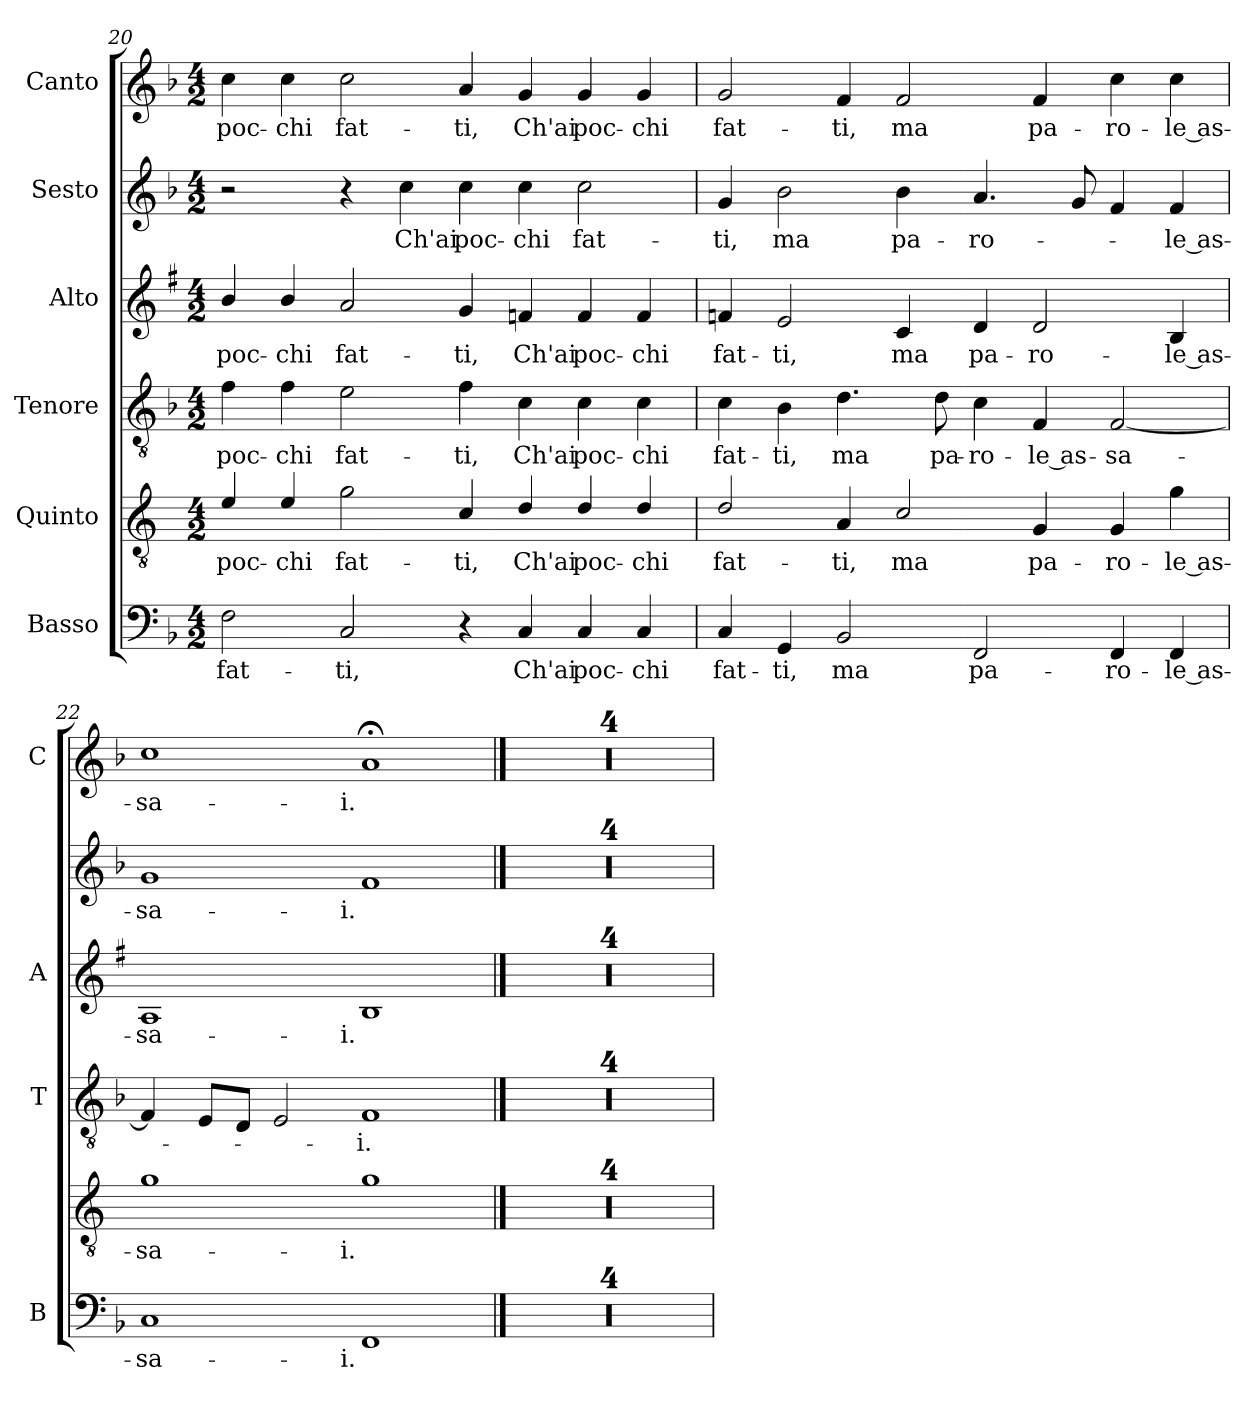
**kern	**text	**kern	**text	**kern	**text	**kern	**text	**kern	**text	**kern	**text
*part6	*part6	*part5	*part5	*part4	*part4	*part3	*part3	*part2	*part2	*part1	*part1
*staff6	*staff6	*staff5	*staff5	*staff4	*staff4	*staff3	*staff3	*staff2	*staff2	*staff1	*staff1
*I"Basso	*	*I"Quinto	*	*I"Tenore	*	*I"Alto	*	*I"Sesto	*	*I"Canto	*
*I'B	*	*	*	*I'T	*	*I'A	*	*	*	*I'C	*
*clefF4	*	*clefGv2	*	*clefGv2	*	*clefG2	*	*clefG2	*	*clefG2	*
*	*	*ITrd4c7	*	*	*	*ITrd1c2	*	*	*	*	*
*k[b-]	*	*k[b-]	*	*k[b-]	*	*k[b-]	*	*k[b-]	*	*k[b-]	*
*F:	*	*F:	*	*F:	*	*F:	*	*F:	*	*F:	*
*M4/2	*	*M4/2	*	*M4/2	*	*M4/2	*	*M4/2	*	*M4/2	*
=20	=20	=20	=20	=20	=20	=20	=20	=20	=20	=20	=20
!	!LO:LY:b	!	!LO:LY:b	!	!LO:LY:b	!	!LO:LY:b	!	!	!	!LO:LY:b
2F\	fat-	4A/	poc-	4f\	poc-	4a/	poc-	2r	.	4cc\	poc-
!	!	!	!LO:LY:b	!	!LO:LY:b	!	!LO:LY:b	!	!	!	!LO:LY:b
.	.	4A/	-chi	4f\	-chi	4a/	-chi	.	.	4cc\	-chi
!	!LO:LY:b	!	!LO:LY:b	!	!LO:LY:b	!	!LO:LY:b	!	!	!	!LO:LY:b
2C/	-ti,	2c\	fat-	2e\	fat-	2g/	fat-	4r	.	2cc\	fat-
!	!	!	!	!	!	!	!	!	!LO:LY:b	!	!
.	.	.	.	.	.	.	.	4cc\	Ch'ai	.	.
!	!	!	!LO:LY:b	!	!LO:LY:b	!	!LO:LY:b	!	!LO:LY:b	!	!LO:LY:b
4r	.	4F/	-ti,	4f\	-ti,	4f/	-ti,	4cc\	poc-	4a/	-ti,
!	!LO:LY:b	!	!LO:LY:b	!	!LO:LY:b	!	!LO:LY:b	!	!LO:LY:b	!	!LO:LY:b
4C/	Ch'ai	4G/	Ch'ai	4c\	Ch'ai	4e-X/	Ch'ai	4cc\	-chi	4g/	Ch'ai
!	!LO:LY:b	!	!LO:LY:b	!	!LO:LY:b	!	!LO:LY:b	!	!LO:LY:b	!	!LO:LY:b
4C/	poc-	4G/	poc-	4c\	poc-	4e-/	poc-	2cc\	fat-	4g/	poc-
!	!LO:LY:b	!	!LO:LY:b	!	!LO:LY:b	!	!LO:LY:b	!	!	!	!LO:LY:b
4C/	-chi	4G/	-chi	4c\	-chi	4e-/	-chi	.	.	4g/	-chi
!!LO:LB:g=z
=21	=21	=21	=21	=21	=21	=21	=21	=21	=21	=21	=21
!	!LO:LY:b	!	!LO:LY:b	!	!LO:LY:b	!	!LO:LY:b	!	!LO:LY:b	!	!LO:LY:b
4C/	fat-	2G/	fat-	4c\	fat-	4e-X/	fat-	4g/	-ti,	2g/	fat-
!	!LO:LY:b	!	!	!	!LO:LY:b	!	!LO:LY:b	!	!LO:LY:b	!	!
4GG/	-ti,	.	.	4B-\	-ti,	2d/	-ti,	2b-\	ma	.	.
!	!LO:LY:b	!	!LO:LY:b	!	!LO:LY:b	!	!	!	!	!	!LO:LY:b
2BB-/	ma	4D/	-ti,	4.d\	ma	.	.	.	.	4f/	-ti,
!	!	!	!LO:LY:b	!	!	!	!LO:LY:b	!	!LO:LY:b	!	!LO:LY:b
.	.	2F/	ma	.	.	4B-/	ma	4b-\	pa-	2f/	ma
!	!	!	!	!	!LO:LY:b	!	!	!	!	!	!
.	.	.	.	8d\	pa-	.	.	.	.	.	.
!	!LO:LY:b	!	!	!	!LO:LY:b	!	!LO:LY:b	!	!LO:LY:b	!	!
2FF/	pa-	.	.	4c\	-ro-	4c/	pa-	4.a/	-ro-	.	.
!	!	!	!LO:LY:b	!	!LO:LY:b	!	!LO:LY:b	!	!	!	!LO:LY:b
.	.	4C/	pa-	4F/	-le as-	2c/	-ro-	.	.	4f/	pa-
.	.	.	.	.	.	.	.	8g/	.	.	.
!	!LO:LY:b	!	!LO:LY:b	!	!LO:LY:b	!	!	!	!	!	!LO:LY:b
4FF/	-ro-	4C/	-ro-	[2F/	-sa-	.	.	4f/	.	4cc\	-ro-
!	!LO:LY:b	!	!LO:LY:b	!	!	!	!LO:LY:b	!	!LO:LY:b	!	!LO:LY:b
4FF/	-le as-	4c\	-le as-	.	.	4A/	-le as-	4f/	-le as-	4cc\	-le as-
=22	=22	=22	=22	=22	=22	=22	=22	=22	=22	=22	=22
!	!LO:LY:b	!	!LO:LY:b	!	!	!	!LO:LY:b	!	!LO:LY:b	!	!LO:LY:b
1C	-sa-	1c	-sa-	4F/]	.	1G	-sa-	1g	-sa-	1cc	-sa-
.	.	.	.	8E/L	.	.	.	.	.	.	.
.	.	.	.	8D/J	.	.	.	.	.	.	.
.	.	.	.	2E/	.	.	.	.	.	.	.
!	!LO:LY:b	!	!LO:LY:b	!	!LO:LY:b	!	!LO:LY:b	!	!LO:LY:b	!	!LO:LY:b
1FF	-i.	1c	-i.	1F	-i.	1A	-i.	1f	-i.	1a;<	-i.
==23	==23	==23	==23	==23	==23	==23	==23	==23	==23	==23	==23
0r	.	0r	.	0r	.	0r	.	0r	.	0r	.
=24	=24	=24	=24	=24	=24	=24	=24	=24	=24	=24	=24
0r	.	0r	.	0r	.	0r	.	0r	.	0r	.
=25	=25	=25	=25	=25	=25	=25	=25	=25	=25	=25	=25
0r	.	0r	.	0r	.	0r	.	0r	.	0r	.
=26	=26	=26	=26	=26	=26	=26	=26	=26	=26	=26	=26
0r	.	0r	.	0r	.	0r	.	0r	.	0r	.
=	=	=	=	=	=	=	=	=	=	=	=
*-	*-	*-	*-	*-	*-	*-	*-	*-	*-	*-	*-
